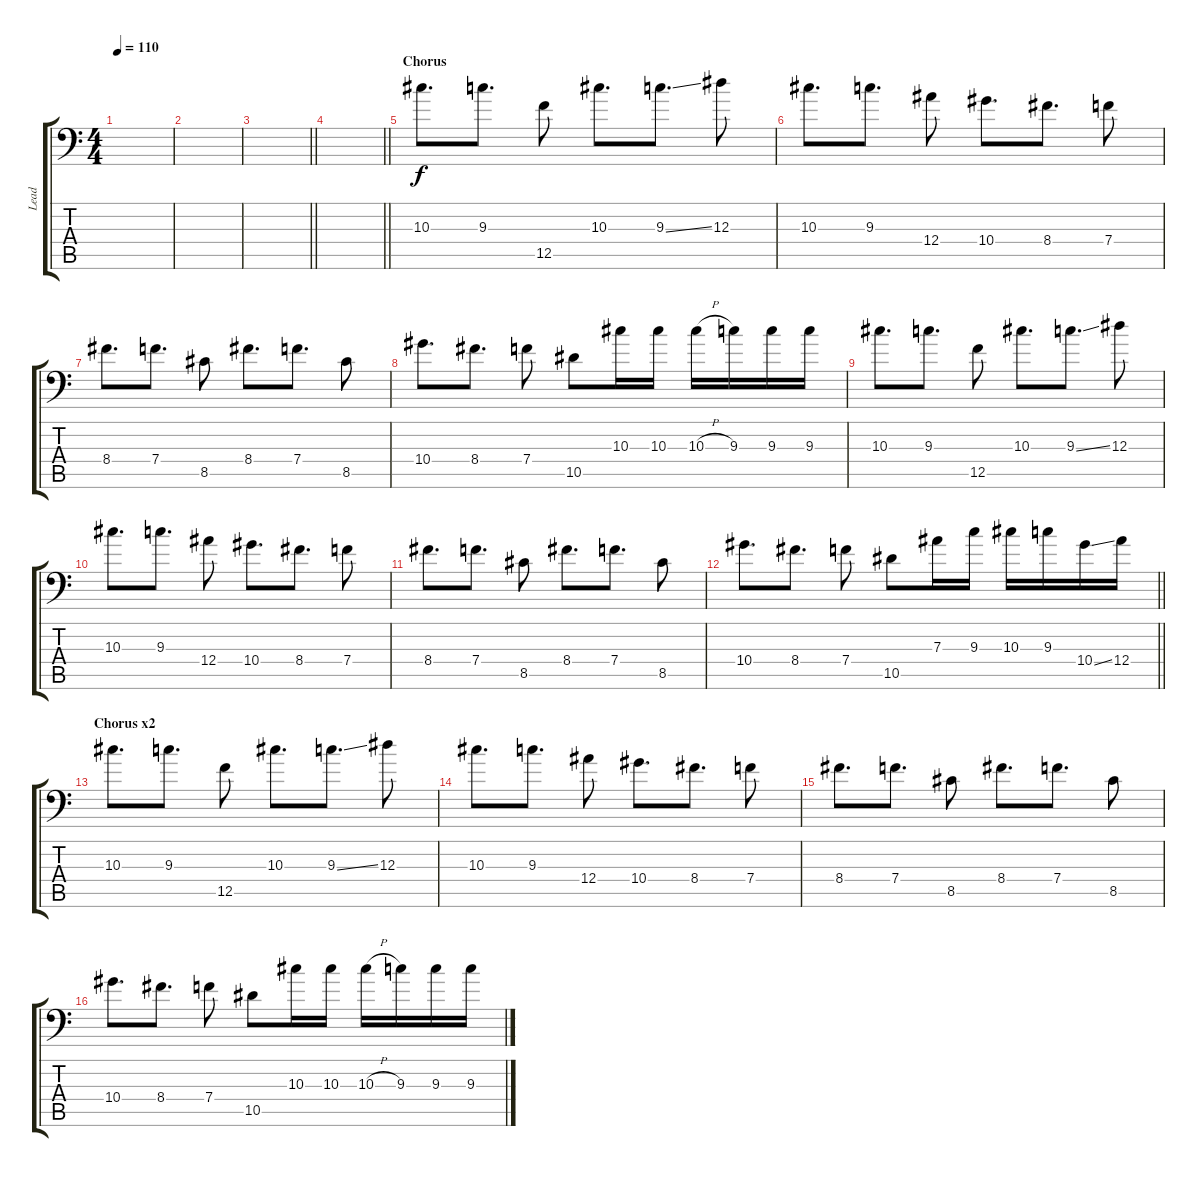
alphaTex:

\track ("Lead" "Lead") {instrument distortionguitar}
\staff {score tabs}
\tuning (C4 G3 Eb3 Bb2 F2 Bb1) {hide}
\ts (4 4)
\tempo 110
\clef f4
\ks c
|
|
\barLineRight lightlight
|
\barLineRight lightlight
|
\section ("" "Chorus")
10.3.8{d} 9.3.8{d} 12.5.8 10.3.8{d} 9.3{ss}.8{d} 12.3.8 |
10.3.8{d} 9.3.8{d} 12.4.8 10.4.8{d} 8.4.8{d} 7.4.8 |
8.4.8{d} 7.4.8{d} 8.5.8 8.4.8{d} 7.4.8{d} 8.5.8 |
10.4.8{d} 8.4.8{d} 7.4.8 10.5.8 10.3.16 10.3.16 10.3{h}.16 9.3.16 9.3.16 9.3.16 |
10.3.8{d} 9.3.8{d} 12.5.8 10.3.8{d} 9.3{ss}.8{d} 12.3.8 |
10.3.8{d} 9.3.8{d} 12.4.8 10.4.8{d} 8.4.8{d} 7.4.8 |
8.4.8{d} 7.4.8{d} 8.5.8 8.4.8{d} 7.4.8{d} 8.5.8 |
\barLineRight lightlight
10.4.8{d} 8.4.8{d} 7.4.8 10.5.8 7.3.16 9.3.16 10.3.16 9.3.16 10.4{ss}.16 12.4.16 |
\section ("" "Chorus x2")
10.3.8{d} 9.3.8{d} 12.5.8 10.3.8{d} 9.3{ss}.8{d} 12.3.8 |
10.3.8{d} 9.3.8{d} 12.4.8 10.4.8{d} 8.4.8{d} 7.4.8 |
8.4.8{d} 7.4.8{d} 8.5.8 8.4.8{d} 7.4.8{d} 8.5.8 |
10.4.8{d} 8.4.8{d} 7.4.8 10.5.8 10.3.16 10.3.16 10.3{h}.16 9.3.16 9.3.16 9.3.16
